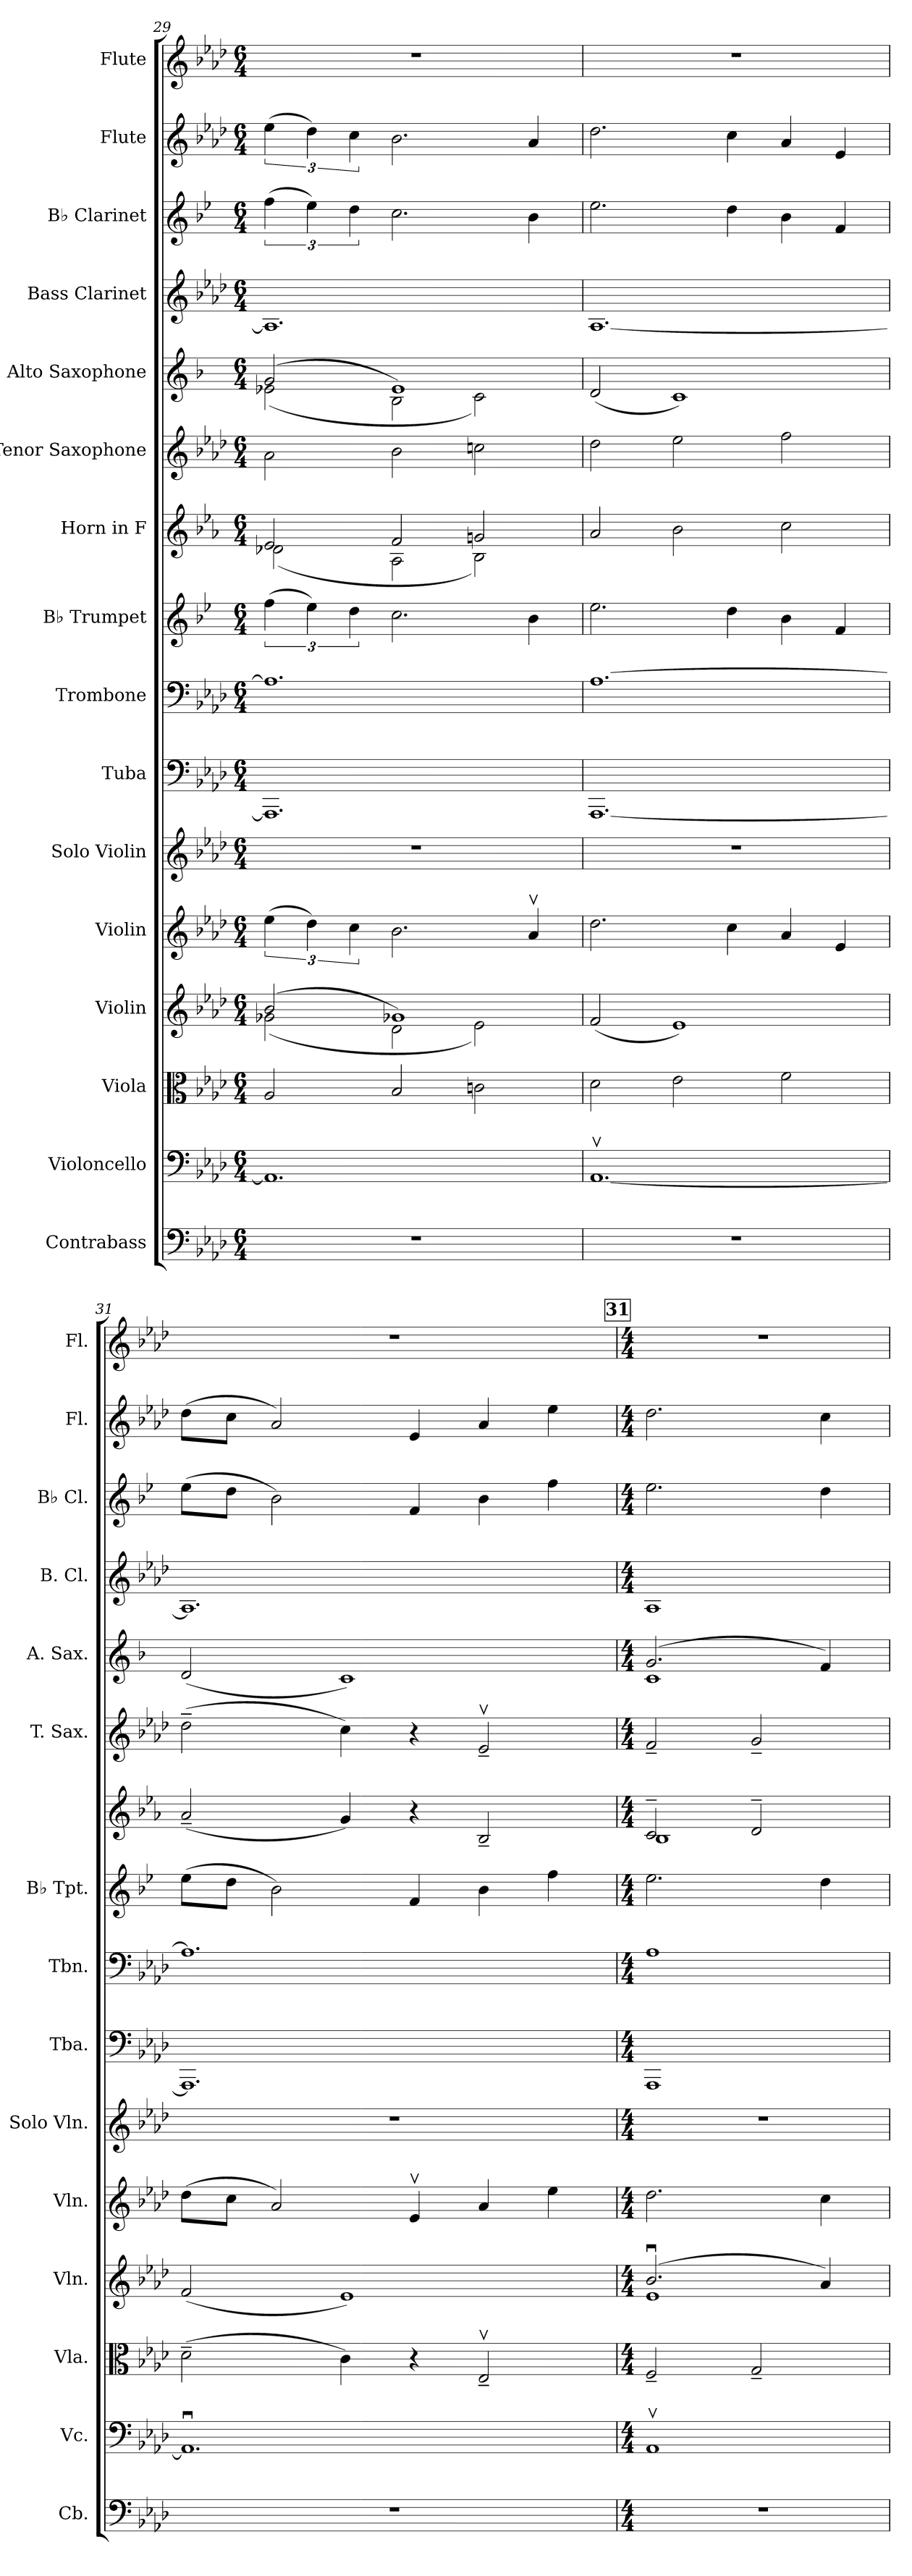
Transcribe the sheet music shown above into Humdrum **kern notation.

**kern	**kern	**kern	**kern	**kern	**kern	**kern	**kern	**kern	**kern	**kern	**kern	**kern	**kern	**kern	**kern
*part16	*part15	*part14	*part13	*part12	*part11	*part10	*part9	*part8	*part7	*part6	*part5	*part4	*part3	*part2	*part1
*staff16	*staff15	*staff14	*staff13	*staff12	*staff11	*staff10	*staff9	*staff8	*staff7	*staff6	*staff5	*staff4	*staff3	*staff2	*staff1
*I"Contrabass	*I"Violoncello	*I"Viola	*I"Violin	*I"Violin	*I"Solo Violin	*I"Tuba	*I"Trombone	*I"B♭ Trumpet	*I"Horn in F	*I"Tenor Saxophone	*I"Alto Saxophone	*I"Bass Clarinet	*I"B♭ Clarinet	*I"Flute	*I"Flute
*I'Cb.	*I'Vc.	*I'Vla.	*I'Vln.	*I'Vln.	*I'Solo Vln.	*I'Tba.	*I'Tbn.	*I'B♭ Tpt.	*	*I'T. Sax.	*I'A. Sax.	*I'B. Cl.	*I'B♭ Cl.	*I'Fl.	*I'Fl.
*clefF4	*clefF4	*clefC3	*clefG2	*clefG2	*clefG2	*clefF4	*clefF4	*clefG2	*clefG2	*clefG2	*clefG2	*clefG2	*clefG2	*clefG2	*clefG2
*ITrd7c12	*	*	*	*	*	*	*	*ITrd1c2	*ITrd4c7	*ITrd8c14	*ITrd5c9	*ITrd8c14	*ITrd1c2	*	*
*k[b-e-a-d-]	*k[b-e-a-d-]	*k[b-e-a-d-]	*k[b-e-a-d-]	*k[b-e-a-d-]	*k[b-e-a-d-]	*k[b-e-a-d-]	*k[b-e-a-d-]	*k[b-e-a-d-]	*k[b-e-a-d-]	*k[b-e-a-d-]	*k[b-e-a-d-]	*k[b-e-a-d-]	*k[b-e-a-d-]	*k[b-e-a-d-]	*k[b-e-a-d-]
*M6/4	*M6/4	*M6/4	*M6/4	*M6/4	*M6/4	*M6/4	*M6/4	*M6/4	*M6/4	*M6/4	*M6/4	*M6/4	*M6/4	*M6/4	*M6/4
=29	=29	=29	=29	=29	=29	=29	=29	=29	=29	=29	=29	=29	=29	=29	=29
*	*	*	*^	*	*	*	*	*	*^	*	*^	*	*	*	*
1.r	1.AA-]	2A-i/	(>2b-/	(<2g-X\	(>6ee-i\	1.r	1.AAA-]	1.A-]	(>6ee-\	2A-i/	(<2G-X\	2A-i\	(>2B-/	(<2G-X\	1.AA-]	(>6ee-i\	(>6ee-i\	1.r
.	.	.	.	.	6dd-\)	.	.	.	6dd-\)	.	.	.	.	.	.	6dd-\)	6dd-\)	.
.	.	.	.	.	6cc\	.	.	.	6cc\	.	.	.	.	.	.	6cc\	6cc\	.
.	.	2B-i/	1g-X)	2d-i\	2.b-i\	.	.	.	2.b-\	2B-i/	2D-\	2B-i\	1G-)	2D-\	.	2.b-i\	2.b-i\	.
.	.	2cni\	.	2e-\)	.	.	.	.	.	2cn/	2E-\)	2cn\	.	2E-\)	.	.	.	.
.	.	.	.	.	4a-iv/	.	.	.	4a-\	.	.	.	.	.	.	4a-i\	4a-i/	.
*	*	*	*v	*v	*	*	*	*	*	*v	*v	*	*v	*v	*	*	*	*
=30	=30	=30	=30	=30	=30	=30	=30	=30	=30	=30	=30	=30	=30	=30	=30
1.r	[1.AA-v	2d-i\	(<2f/	2.dd-\	1.r	[1.AAA-	[1.A-	2.dd-\	2d-i/	2d-i\	(<2F/	[1.AA-	2.dd-\	2.dd-\	1.r
.	.	2e-\	1e-)	.	.	.	.	.	2e-\	2e-\	1E-)	.	.	.	.
.	.	.	.	4cc\	.	.	.	4cc\	.	.	.	.	4cc\	4cc\	.
.	.	2f\	.	4a-/	.	.	.	4a-\	2f\	2f\	.	.	4a-\	4a-/	.
.	.	.	.	4e-i/	.	.	.	4e-/	.	.	.	.	4e-i/	4e-i/	.
=31	=31	=31	=31	=31	=31	=31	=31	=31	=31	=31	=31	=31	=31	=31	=31
1.r	1.AA-u]	(>2d-~\	(<2f/	(>8dd-\L	1.r	1.AAA-]	1.A-]	(>8dd-\L	(<2d-~/	(>2d-~\	(<2F/	1.AA-]	(>8dd-\L	(>8dd-\L	1.r
.	.	.	.	8cc\J	.	.	.	8cc\J	.	.	.	.	8cc\J	8cc\J	.
.	.	.	.	2a-/)	.	.	.	2a-\)	.	.	.	.	2a-\)	2a-/)	.
.	.	4c\)	1e-)	.	.	.	.	.	4c/)	4c\)	1E-)	.	.	.	.
.	.	4r	.	4e-v/	.	.	.	4e-/	4r	4r	.	.	4e-/	4e-/	.
.	.	2E-v~/	.	4a-/	.	.	.	4a-\	2E-~/	2E-v~/	.	.	4a-\	4a-/	.
.	.	.	.	4ee-\	.	.	.	4ee-\	.	.	.	.	4ee-\	4ee-\	.
!!LO:REH:place=s1:a:B:fs=14:t=31
=32	=32	=32	=32	=32	=32	=32	=32	=32	=32	=32	=32	=32	=32	=32	=32
*M4/4	*M4/4	*M4/4	*M4/4	*M4/4	*M4/4	*M4/4	*M4/4	*M4/4	*M4/4	*M4/4	*M4/4	*M4/4	*M4/4	*M4/4	*M4/4
*	*	*	*^	*	*	*	*	*	*^	*	*^	*	*	*	*
1r	1AA-v	2F~/	(>2.b-u/	1e-	2.dd-\	1r	1AAA-	1A-	2.dd-\	2F~/	1E-	2F~/	(>2.B-/	1E-	1AA-	2.dd-\	2.dd-\	1r
.	.	2G~/	.	.	.	.	.	.	.	2G~/	.	2G~/	.	.	.	.	.	.
.	.	.	4a-/)	.	4cc\	.	.	.	4cc\	.	.	.	4A-/)	.	.	4cc\	4cc\	.
*	*	*	*v	*v	*	*	*	*	*	*v	*v	*	*v	*v	*	*	*	*
=	=	=	=	=	=	=	=	=	=	=	=	=	=	=	=
*-	*-	*-	*-	*-	*-	*-	*-	*-	*-	*-	*-	*-	*-	*-	*-
